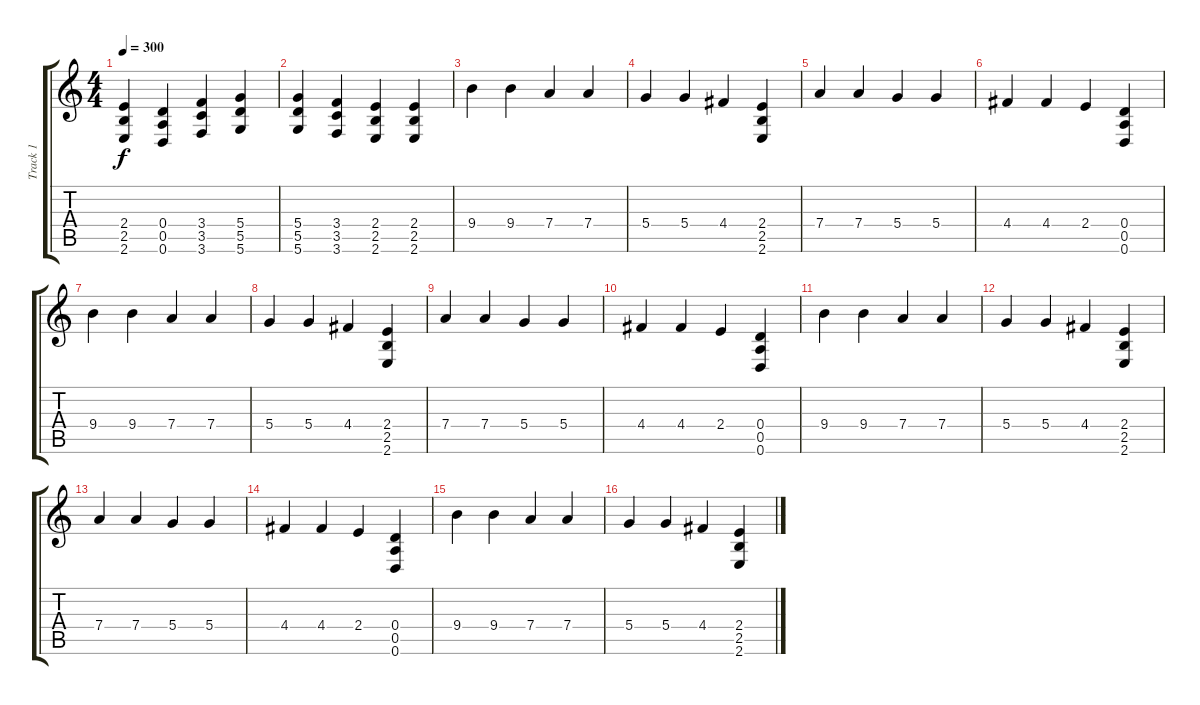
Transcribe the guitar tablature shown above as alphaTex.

\track ("Track 1" "Track 1") {instrument distortionguitar}
\staff {score tabs}
\tuning (E4 B3 G3 D3 A2 D2) {hide}
\ts (4 4)
\tempo 300
\clef g2
\ks c
(2.4 2.5 2.6).4{dy f} (0.4 0.5 0.6).4 (3.4 3.5 3.6).4 (5.4 5.5 5.6).4 |
(5.4 5.5 5.6).4 (3.4 3.5 3.6).4 (2.4 2.5 2.6).4 (2.4 2.5 2.6).4 |
9.4.4 9.4.4 7.4.4 7.4.4 |
5.4.4 5.4.4 4.4.4 (2.4 2.5 2.6).4 |
7.4.4 7.4.4 5.4.4 5.4.4 |
4.4.4 4.4.4 2.4.4 (0.4 0.5 0.6).4 |
9.4.4 9.4.4 7.4.4 7.4.4 |
5.4.4 5.4.4 4.4.4 (2.4 2.5 2.6).4 |
7.4.4 7.4.4 5.4.4 5.4.4 |
4.4.4 4.4.4 2.4.4 (0.4 0.5 0.6).4 |
9.4.4 9.4.4 7.4.4 7.4.4 |
5.4.4 5.4.4 4.4.4 (2.4 2.5 2.6).4 |
7.4.4 7.4.4 5.4.4 5.4.4 |
4.4.4 4.4.4 2.4.4 (0.4 0.5 0.6).4 |
9.4.4 9.4.4 7.4.4 7.4.4 |
5.4.4 5.4.4 4.4.4 (2.4 2.5 2.6).4
